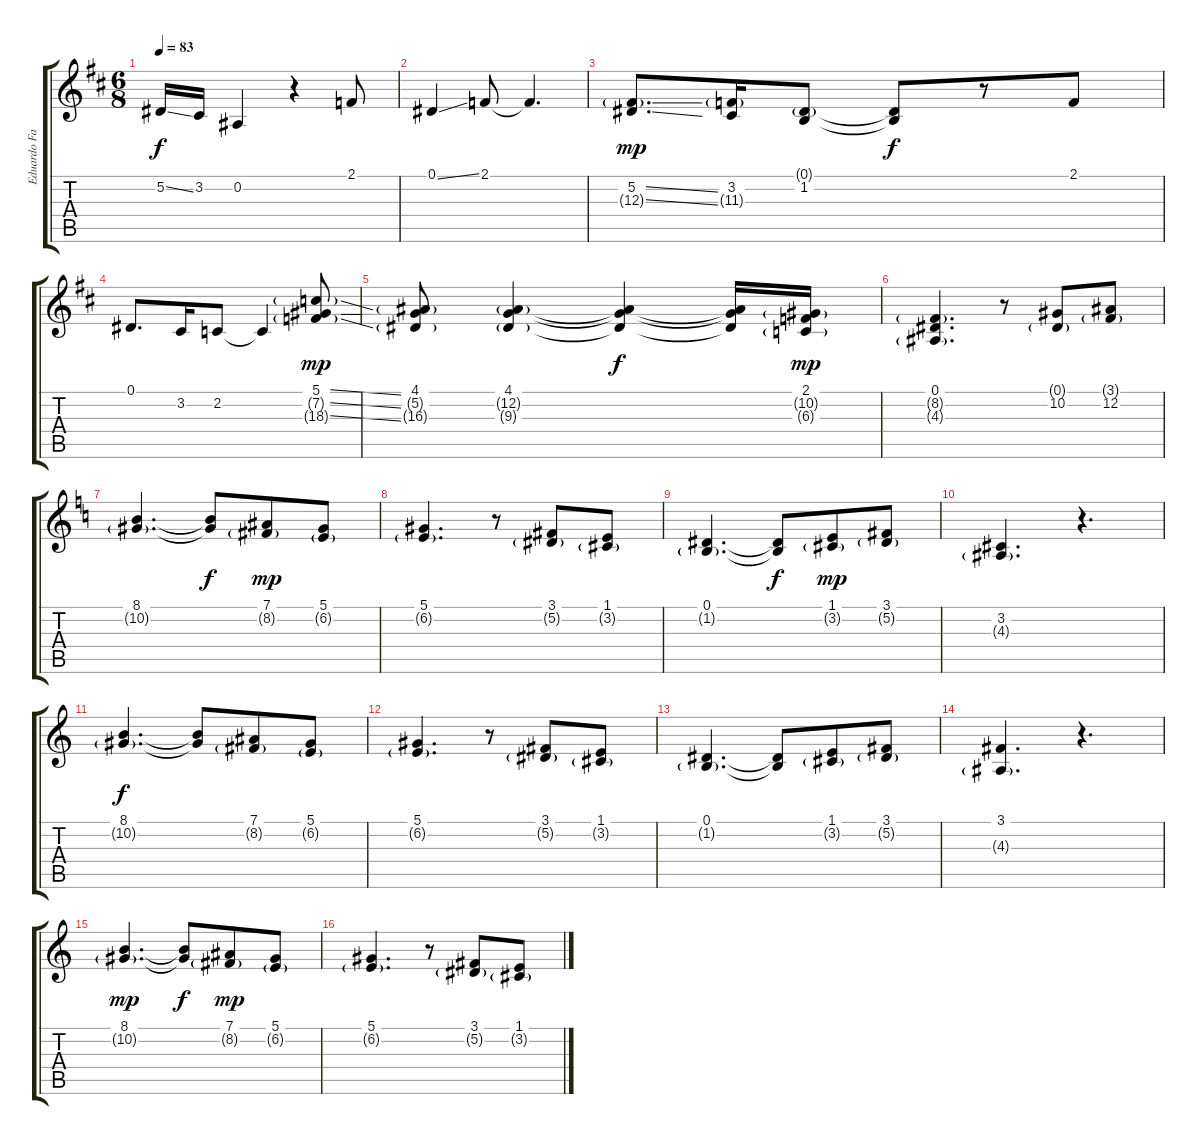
\track ("Eduardo Falaschi" "Eduardo Fa") {instrument choiraahs}
\staff {score tabs}
\tuning (Eb4 Bb3 Gb3 Db3 Ab2 Eb2) {hide}
\ts (6 8)
\tempo 83
\clef g2
\ks d
5.2{ss}.16{dy f} 3.2.16 0.2.4 r.4 2.1.8 |
0.1{ss}.4 2.1.8 2.1{t}.4{d} |
(5.2{ss} 12.3{ss g}).8{d dy mp} (3.2 11.3{g}).16 (0.1{g} 1.2).8 (0.1{t} 1.2{t}).8{dy f} r.8 2.1.8 |
0.1.8{d} 3.2.16 2.2.8 2.2{t}.4 (5.1{ss} 7.2{ss g} 18.3{ss g}).8{dy mp} |
(4.1 5.2{g} 16.3{g}).8 (4.1 12.2{g} 9.3{g}).4 (4.1{t} 12.2{t} 9.3{t}).4{dy f} (4.1{t} 12.2{t} 9.3{t}).16 (2.1 10.2{g} 6.3{g}).16{dy mp} |
(0.1 8.2{g} 4.3{g}).4{d} r.8 (0.1{g} 10.2).8 (3.1{g} 12.2).8 |
\ks c
(8.1 10.2{g}).4{d} (8.1{t} 10.2{t}).8{dy f} (7.1 8.2{g}).8{dy mp} (5.1 6.2{g}).8 |
(5.1 6.2{g}).4{d} r.8 (3.1 5.2{g}).8 (1.1 3.2{g}).8 |
(0.1 1.2{g}).4{d} (0.1{t} 1.2{t}).8{dy f} (1.1 3.2{g}).8{dy mp} (3.1 5.2{g}).8 |
(3.2 4.3{g}).4{d} r.4{d} |
(8.1 10.2{g}).4{d dy f} (8.1{t} 10.2{t}).8 (7.1 8.2{g}).8 (5.1 6.2{g}).8 |
(5.1 6.2{g}).4{d} r.8 (3.1 5.2{g}).8 (1.1 3.2{g}).8 |
(0.1 1.2{g}).4{d} (0.1{t} 1.2{t}).8 (1.1 3.2{g}).8 (3.1 5.2{g}).8 |
(3.1 4.3{g}).4{d} r.4{d} |
(8.1 10.2{g}).4{d dy mp} (8.1{t} 10.2{t}).8{dy f} (7.1 8.2{g}).8{dy mp} (5.1 6.2{g}).8 |
(5.1 6.2{g}).4{d} r.8 (3.1 5.2{g}).8 (1.1 3.2{g}).8
